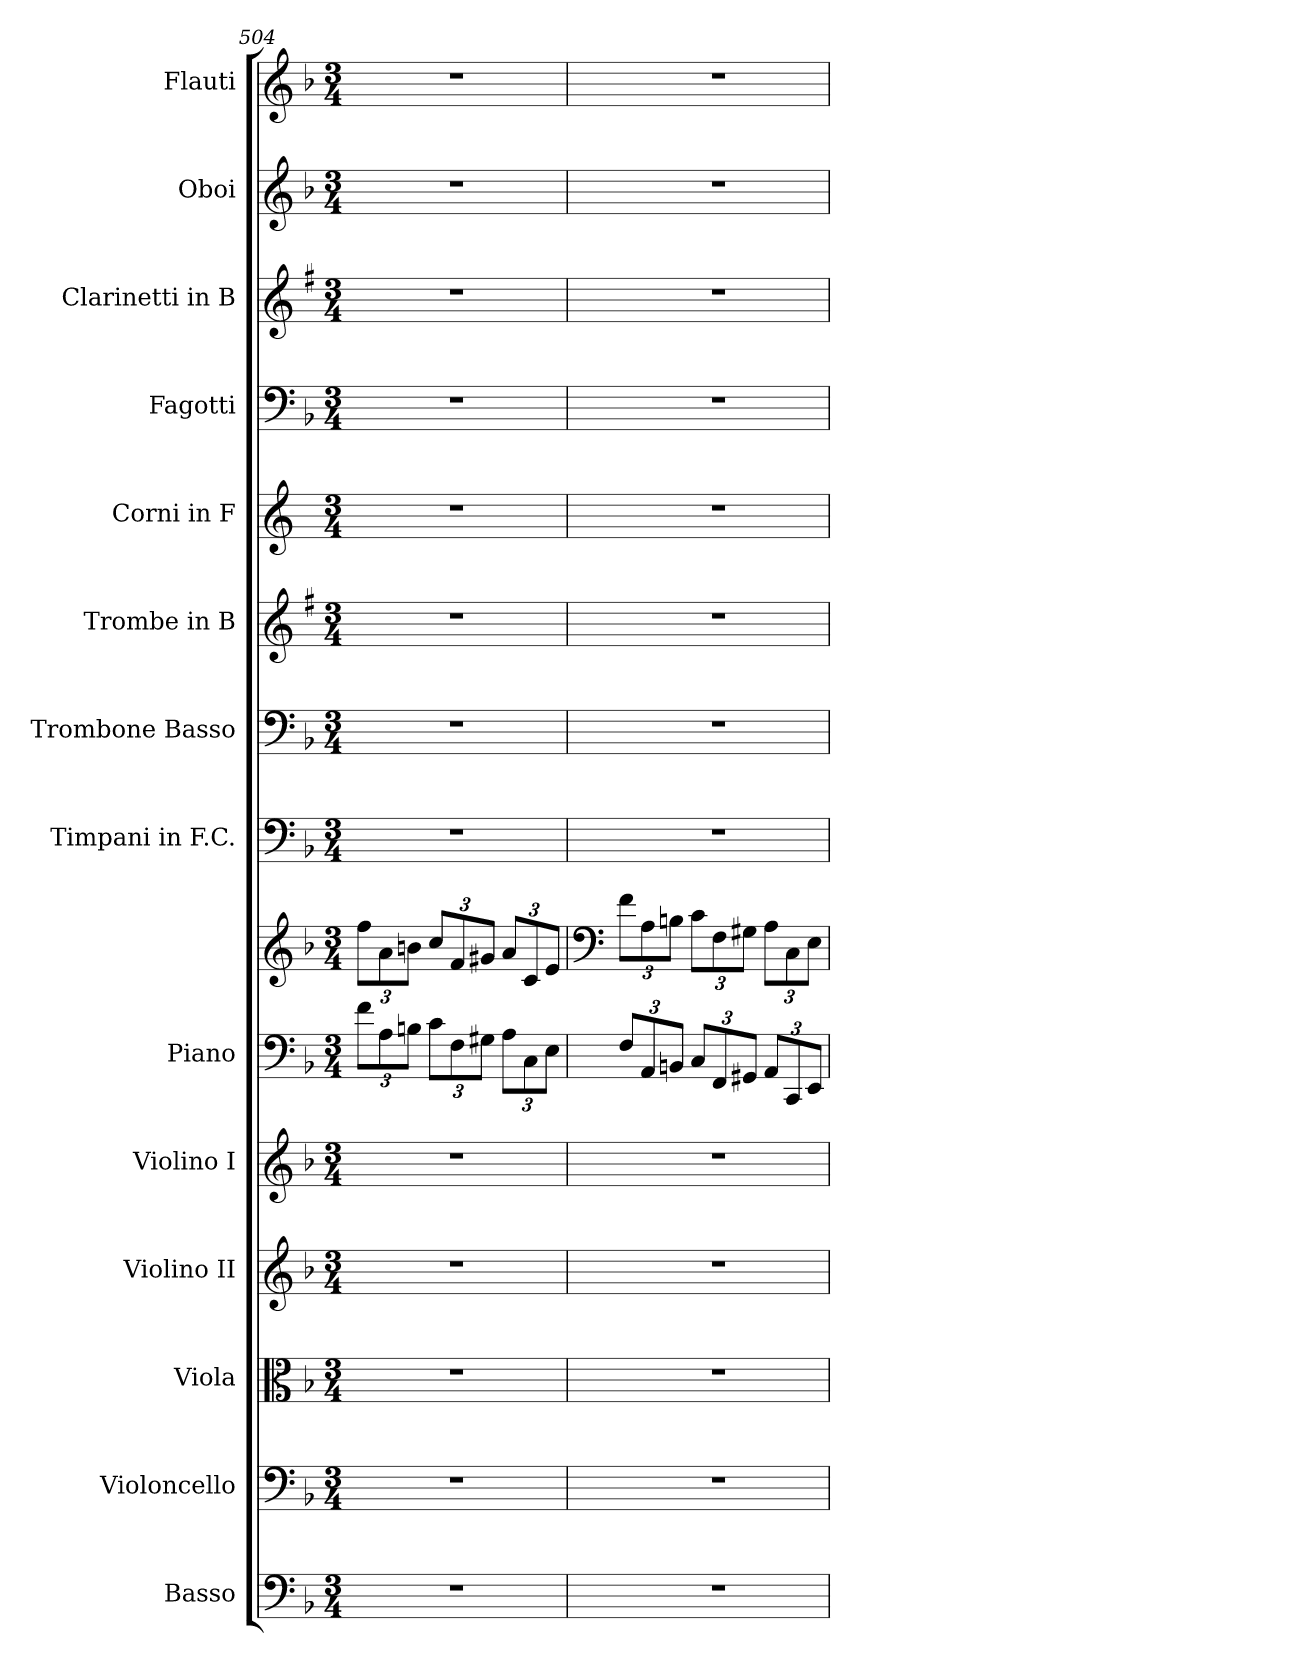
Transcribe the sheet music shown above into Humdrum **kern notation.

**kern	**kern	**kern	**kern	**kern	**kern	**kern	**kern	**kern	**kern	**kern	**kern	**kern	**kern	**kern
*part14	*part13	*part12	*part11	*part10	*part9	*part9	*part8	*part7	*part6	*part5	*part4	*part3	*part2	*part1
*staff15	*staff14	*staff13	*staff12	*staff11	*staff10	*staff9	*staff8	*staff7	*staff6	*staff5	*staff4	*staff3	*staff2	*staff1
*I"Basso	*I"Violoncello	*I"Viola	*I"Violino II	*I"Violino I	*I"Piano	*	*I"Timpani in F.C.	*I"Trombone Basso	*I"Trombe in B	*I"Corni in F	*I"Fagotti	*I"Clarinetti in B	*I"Oboi	*I"Flauti
*	*	*	*	*	*I'Pno.	*	*I'Timp.	*	*	*	*	*	*I'Ob.	*I'Fl.
*clefF4	*clefF4	*clefC3	*clefG2	*clefG2	*clefF4	*clefG2	*clefF4	*clefF4	*clefG2	*clefG2	*clefF4	*clefG2	*clefG2	*clefG2
*ITrd7c12	*	*	*	*	*	*	*	*	*ITrd1c2	*ITrd4c7	*	*ITrd1c2	*	*
*k[b-]	*k[b-]	*k[b-]	*k[b-]	*k[b-]	*k[b-]	*k[b-]	*k[b-]	*k[b-]	*k[b-]	*k[b-]	*k[b-]	*k[b-]	*k[b-]	*k[b-]
*M3/4	*M3/4	*M3/4	*M3/4	*M3/4	*M3/4	*M3/4	*M3/4	*M3/4	*M3/4	*M3/4	*M3/4	*M3/4	*M3/4	*M3/4
*	*	*	*	*	*Xbrackettup	*Xbrackettup	*	*	*	*	*	*	*	*
=504	=504	=504	=504	=504	=504	=504	=504	=504	=504	=504	=504	=504	=504	=504
2.r	2.r	2.r	2.r	2.r	12f\L	12ff\L	2.r	2.r	2.r	2.r	2.r	2.r	2.r	2.r
.	.	.	.	.	12A\	12a\	.	.	.	.	.	.	.	.
.	.	.	.	.	12Bn\J	12bn\J	.	.	.	.	.	.	.	.
.	.	.	.	.	12c\L	12cc/L	.	.	.	.	.	.	.	.
.	.	.	.	.	12F\	12f/	.	.	.	.	.	.	.	.
.	.	.	.	.	12G#X\J	12g#X/J	.	.	.	.	.	.	.	.
.	.	.	.	.	12A\L	12a/L	.	.	.	.	.	.	.	.
.	.	.	.	.	12C\	12c/	.	.	.	.	.	.	.	.
.	.	.	.	.	12E\J	12e/J	.	.	.	.	.	.	.	.
=505	=505	=505	=505	=505	=505	=505	=505	=505	=505	=505	=505	=505	=505	=505
*	*	*	*	*	*	*clefF4	*	*	*	*	*	*	*	*
2.r	2.r	2.r	2.r	2.r	12F/L	12f\L	2.r	2.r	2.r	2.r	2.r	2.r	2.r	2.r
.	.	.	.	.	12AA/	12A\	.	.	.	.	.	.	.	.
.	.	.	.	.	12BBn/J	12Bn\J	.	.	.	.	.	.	.	.
.	.	.	.	.	12C/L	12c\L	.	.	.	.	.	.	.	.
.	.	.	.	.	12FF/	12F\	.	.	.	.	.	.	.	.
.	.	.	.	.	12GG#X/J	12G#X\J	.	.	.	.	.	.	.	.
.	.	.	.	.	12AA/L	12A\L	.	.	.	.	.	.	.	.
.	.	.	.	.	12CC/	12C\	.	.	.	.	.	.	.	.
.	.	.	.	.	12EE/J	12E\J	.	.	.	.	.	.	.	.
=	=	=	=	=	=	=	=	=	=	=	=	=	=	=
*-	*-	*-	*-	*-	*-	*-	*-	*-	*-	*-	*-	*-	*-	*-
